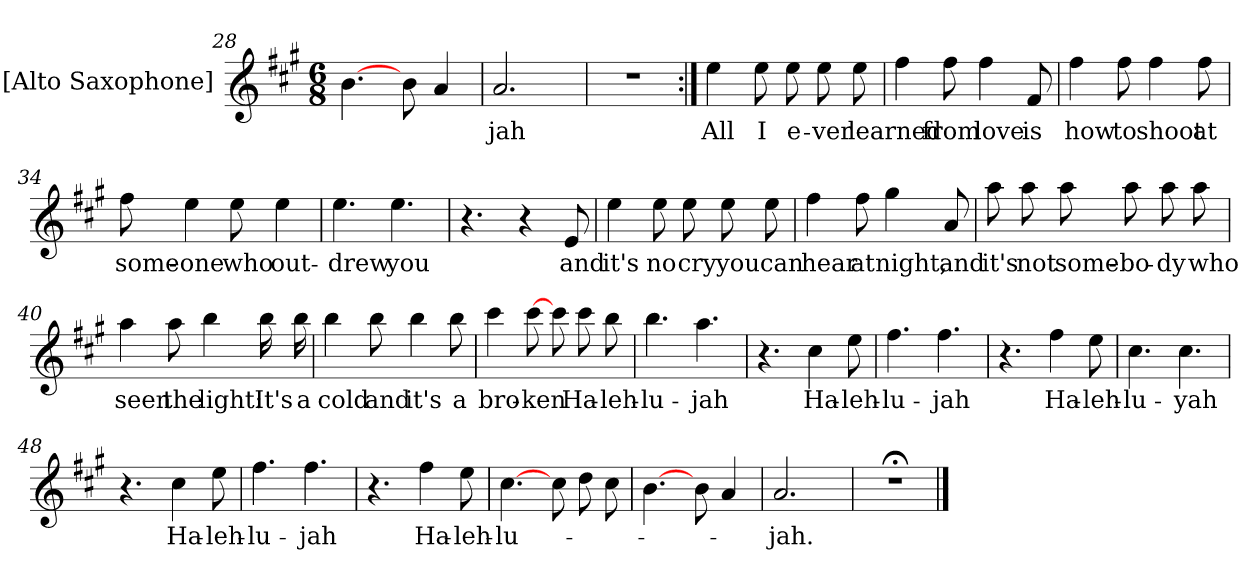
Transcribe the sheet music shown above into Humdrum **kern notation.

**kern	**text
*part1	*part1
*staff1	*staff1
*I"[Alto Saxophone]	*
*I'A Sax	*
*clefG2	*
*ITrd5c9	*
*k[]	*
*C:	*
*M6/8	*
=28	=28
[4.d	.
8dL	.
4c	.
!!LO:LB:g=z
=29	=29
2.c	-jah
=30	=30
2.r	.
=31:|!	=31:|!
4g	-All
8g	-I
8gL	-e-
8g	-ver
8g	-learned
=32	=32
4a	.
8a	-from
4a	-love
8A	-is
=33	=33
4a	-how
8a	-to
4a	-shoot
8a	-at
=34	=34
8aL	-some-
4g	-one
8gL	-who
4g	-out-
=35	=35
4.g	-drew
4.g	-you
=36	=36
4.r	.
4r	.
8G	-and
=37	=37
4g	-it's
8g	-no
8gL	-cry
8g	-you
8g	-can
=38	=38
4a	-hear
8a	-at
4b	-night,
8c	-and
=39	=39
8ccL	-it's
8cc	-not
8cc	-some-
8ccL	-bo-
8cc	-dy
8cc	-who
=40	=40
4cc	-seen
8cc	-the
4dd	-light:
16dd	-It's
16dd	-a
=41	=41
4dd	-cold
8dd	-and
4dd	-it's
8dd	-a
=42	=42
4ee	-bro-
[8ee	-ken
8eeL	.
8ee	-Ha-
8dd	-leh-
=43	=43
4.dd	-lu-
4.cc	-jah
=44	=44
4.r	.
4e	-Ha-
8g	-leh-
=45	=45
4.a	-lu-
4.a	-jah
=46	=46
4.r	.
4a	-Ha-
8g	-leh-
=47	=47
4.e	-lu-
4.e	-yah
=48	=48
4.r	.
4e	-Ha-
8g	-leh-
=49	=49
4.a	-lu-
4.a	-jah
=50	=50
4.r	.
4a	-Ha-
8g	-leh-
=51	=51
[4.e	-lu-
8eL	.
8f	.
8e	.
=52	=52
[4.d	.
8dL	.
4c	.
=53	=53
2.c	-jah.
=54	=54
2.r;	.
==	==
*-	*-
